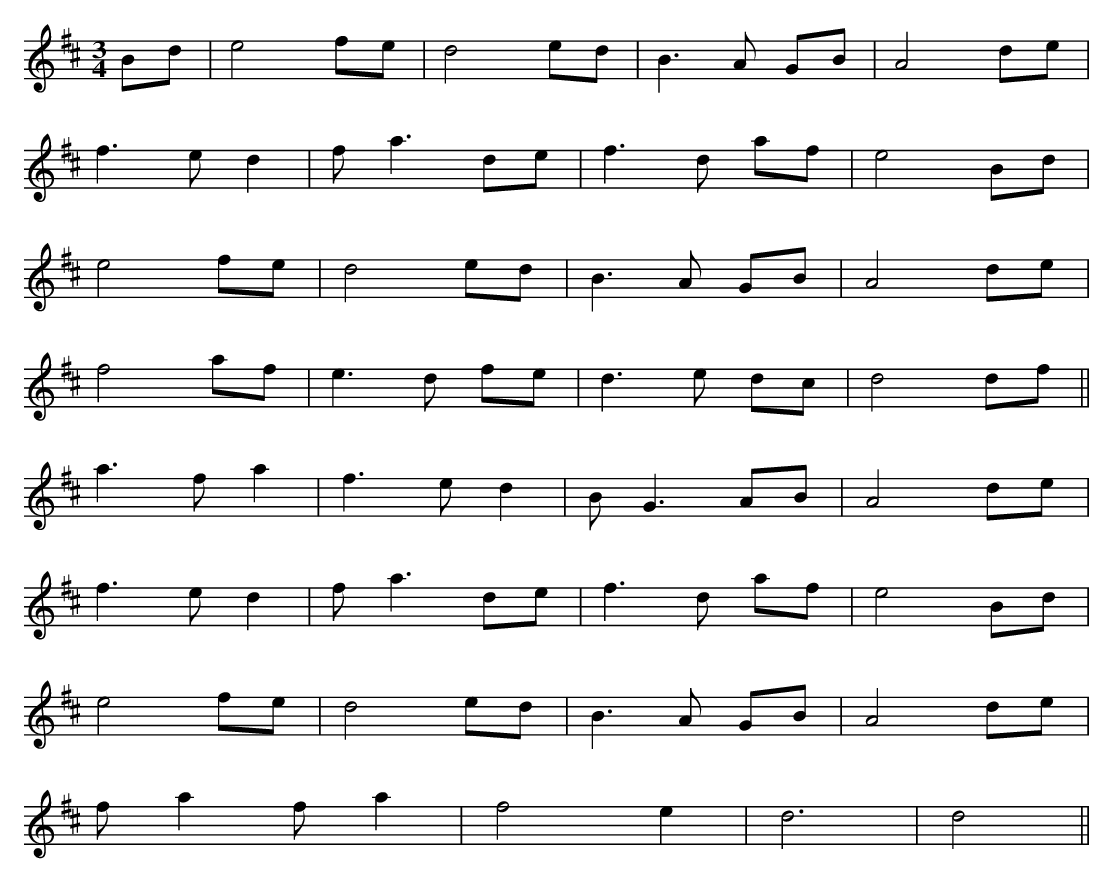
X:1
M:3/4
K:D
Bd|e4 fe|d4 ed|B3A GB|A4 de|
f3e d2|fa3 de|f3d af|e4 Bd|
e4 fe|d4 ed|B3A GB|A4 de|
f4 af|e3d fe|d3e dc|d4 df||
a3f a2|f3e d2|B G3 AB|A4 de|
f3e d2|fa3 de|f3d af|e4 Bd|
e4 fe|d4 ed|B3A GB|A4 de|
fa2 fa2|f4 e2|d6|d4||
